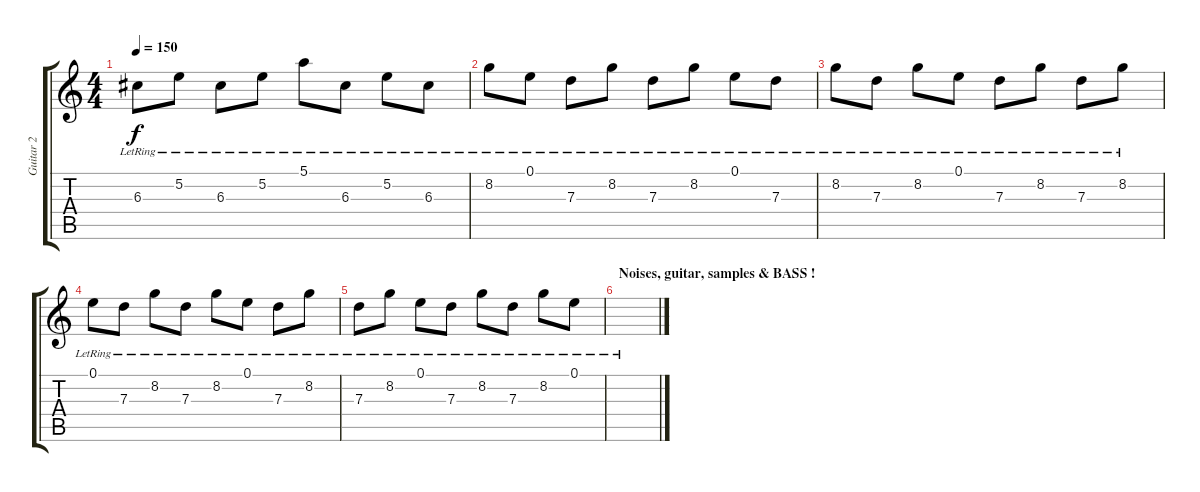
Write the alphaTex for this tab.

\track ("Guitar 2" "Guitar 2") {instrument electricguitarjazz}
\staff {score tabs}
\tuning (E4 B3 G3 D3 A2 E2) {hide}
\ts (4 4)
\tempo 150
\clef g2
\ks c
6.3{lr}.8{dy f} 5.2{lr}.8 6.3{lr}.8 5.2{lr}.8 5.1{lr}.8 6.3{lr}.8 5.2{lr}.8 6.3{lr}.8 |
8.2{lr}.8 0.1{lr}.8 7.3{lr}.8 8.2{lr}.8 7.3{lr}.8 8.2{lr}.8 0.1{lr}.8 7.3{lr}.8 |
8.2{lr}.8 7.3{lr}.8 8.2{lr}.8 0.1{lr}.8 7.3{lr}.8 8.2{lr}.8 7.3{lr}.8 8.2{lr}.8 |
0.1{lr}.8 7.3{lr}.8 8.2{lr}.8 7.3{lr}.8 8.2{lr}.8 0.1{lr}.8 7.3{lr}.8 8.2{lr}.8 |
7.3{lr}.8 8.2{lr}.8 0.1{lr}.8 7.3{lr}.8 8.2{lr}.8 7.3{lr}.8 8.2{lr}.8 0.1{lr}.8 |
\section ("" "Noises, guitar, samples & BASS !")
